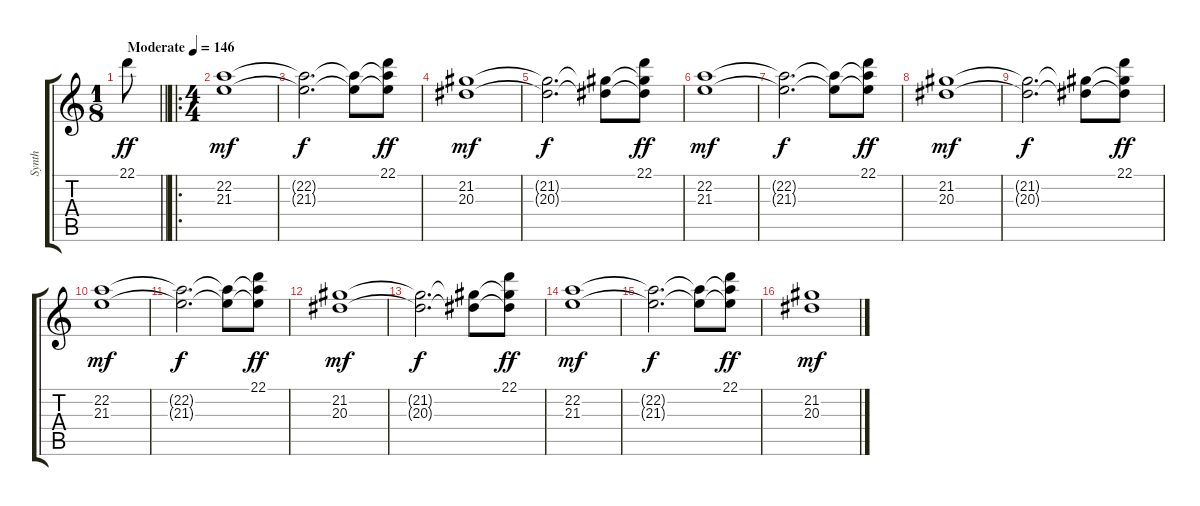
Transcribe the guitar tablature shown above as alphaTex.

\track ("Synth" "Synth") {instrument stringensemble1}
\staff {score tabs}
\tuning (E4 B3 G3 D3 A2 E2) {hide}
\ts (1 8)
\tempo (146 "Moderate")
\clef g2
\barLineRight lightlight
\ks c
22.1.8{dy ff instrument stringensemble1} |
\ro
\ts (4 4)
(22.2 21.3).1{dy mf} |
(22.2{t} 21.3{t}).2{d dy f} (22.2{t} 21.3{t}).8 (22.1 22.2{t} 21.3{t}).8{dy ff} |
(21.2 20.3).1{dy mf} |
(21.2{t} 20.3{t}).2{d dy f} (21.2{t} 20.3{t}).8 (22.1 21.2{t} 20.3{t}).8{dy ff} |
(22.2 21.3).1{dy mf} |
(22.2{t} 21.3{t}).2{d dy f} (22.2{t} 21.3{t}).8 (22.1 22.2{t} 21.3{t}).8{dy ff} |
(21.2 20.3).1{dy mf} |
(21.2{t} 20.3{t}).2{d dy f} (21.2{t} 20.3{t}).8 (22.1 21.2{t} 20.3{t}).8{dy ff} |
(22.2 21.3).1{dy mf} |
(22.2{t} 21.3{t}).2{d dy f} (22.2{t} 21.3{t}).8 (22.1 22.2{t} 21.3{t}).8{dy ff} |
(21.2 20.3).1{dy mf} |
(21.2{t} 20.3{t}).2{d dy f} (21.2{t} 20.3{t}).8 (22.1 21.2{t} 20.3{t}).8{dy ff} |
(22.2 21.3).1{dy mf} |
(22.2{t} 21.3{t}).2{d dy f} (22.2{t} 21.3{t}).8 (22.1 22.2{t} 21.3{t}).8{dy ff} |
(21.2 20.3).1{dy mf}
